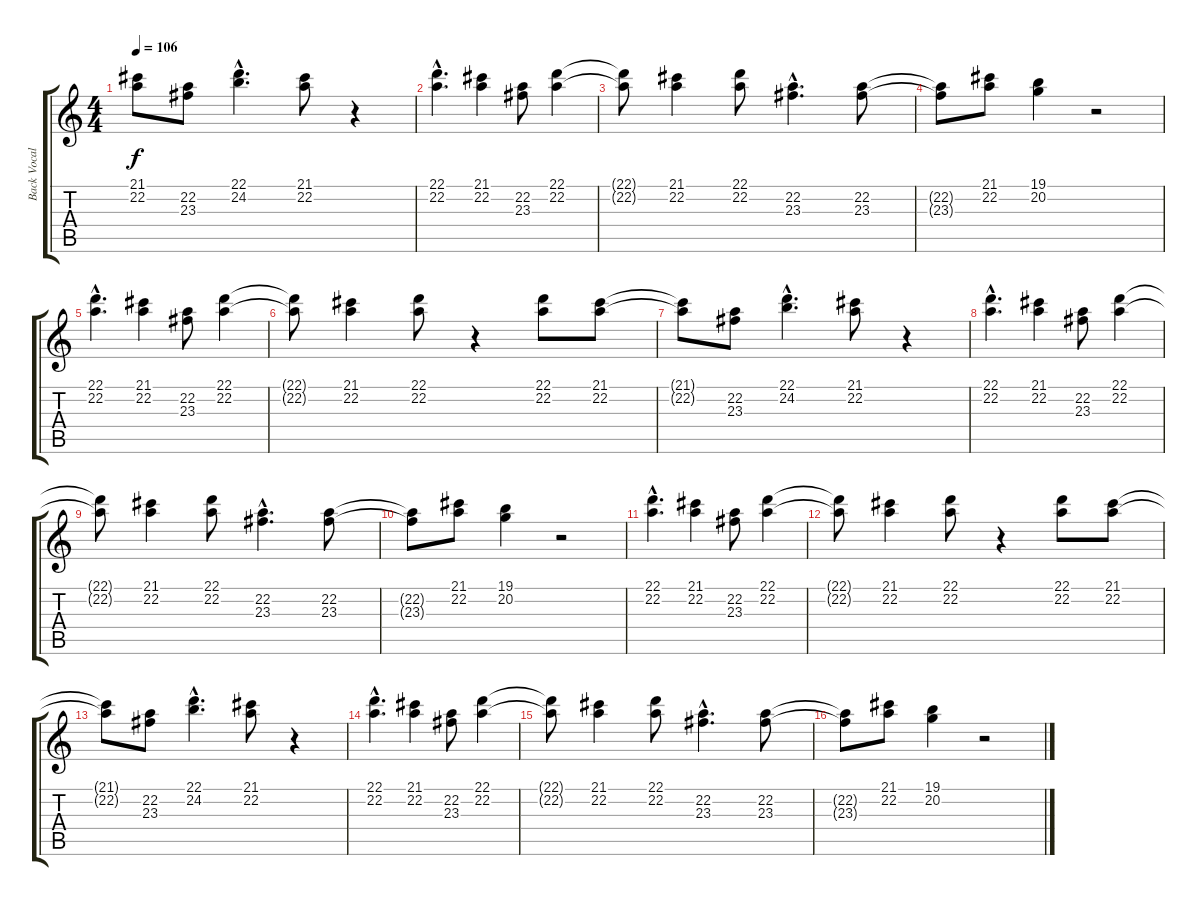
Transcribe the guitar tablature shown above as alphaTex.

\track ("Back Vocals1" "Back Vocal") {instrument shakuhachi}
\staff {score tabs}
\tuning (E4 B3 G3 D3 A2 E2) {hide}
\ts (4 4)
\tempo 106
\clef g2
\ks c
(21.1{t} 22.2{t}).8{dy f} (22.2 23.3).8 (22.1{hac} 24.2{hac}).4{d} (21.1 22.2).8 r.4 |
(22.1{hac} 22.2{hac}).4{d} (21.1 22.2).4 (22.2 23.3).8 (22.1 22.2).4 |
(22.1{t} 22.2{t}).8 (21.1 22.2).4 (22.1 22.2).8 (22.2{hac} 23.3{hac}).4{d} (22.2 23.3).8 |
(22.2{t} 23.3{t}).8 (21.1 22.2).8 (19.1 20.2).4 r.2 |
(22.1{hac} 22.2{hac}).4{d volume 14} (21.1 22.2).4 (22.2 23.3).8 (22.1 22.2).4 |
(22.1{t} 22.2{t}).8 (21.1 22.2).4 (22.1 22.2).8{volume 14} r.4 (22.1 22.2).8 (21.1 22.2).8 |
(21.1{t} 22.2{t}).8 (22.2 23.3).8 (22.1{hac} 24.2{hac}).4{d} (21.1 22.2).8 r.4 |
(22.1{hac} 22.2{hac}).4{d} (21.1 22.2).4 (22.2 23.3).8 (22.1 22.2).4 |
(22.1{t} 22.2{t}).8 (21.1 22.2).4 (22.1 22.2).8 (22.2{hac} 23.3{hac}).4{d} (22.2 23.3).8 |
(22.2{t} 23.3{t}).8 (21.1 22.2).8 (19.1 20.2).4 r.2 |
(22.1{hac} 22.2{hac}).4{d volume 16} (21.1 22.2).4{volume 16} (22.2 23.3).8{volume 16} (22.1 22.2).4 |
(22.1{t} 22.2{t}).8 (21.1 22.2).4 (22.1 22.2).8 r.4 (22.1 22.2).8 (21.1 22.2).8 |
(21.1{t} 22.2{t}).8 (22.2 23.3).8 (22.1{hac} 24.2{hac}).4{d} (21.1 22.2).8 r.4 |
(22.1{hac} 22.2{hac}).4{d} (21.1 22.2).4 (22.2 23.3).8 (22.1 22.2).4 |
(22.1{t} 22.2{t}).8 (21.1 22.2).4 (22.1 22.2).8 (22.2{hac} 23.3{hac}).4{d} (22.2 23.3).8 |
(22.2{t} 23.3{t}).8 (21.1 22.2).8 (19.1 20.2).4 r.2
